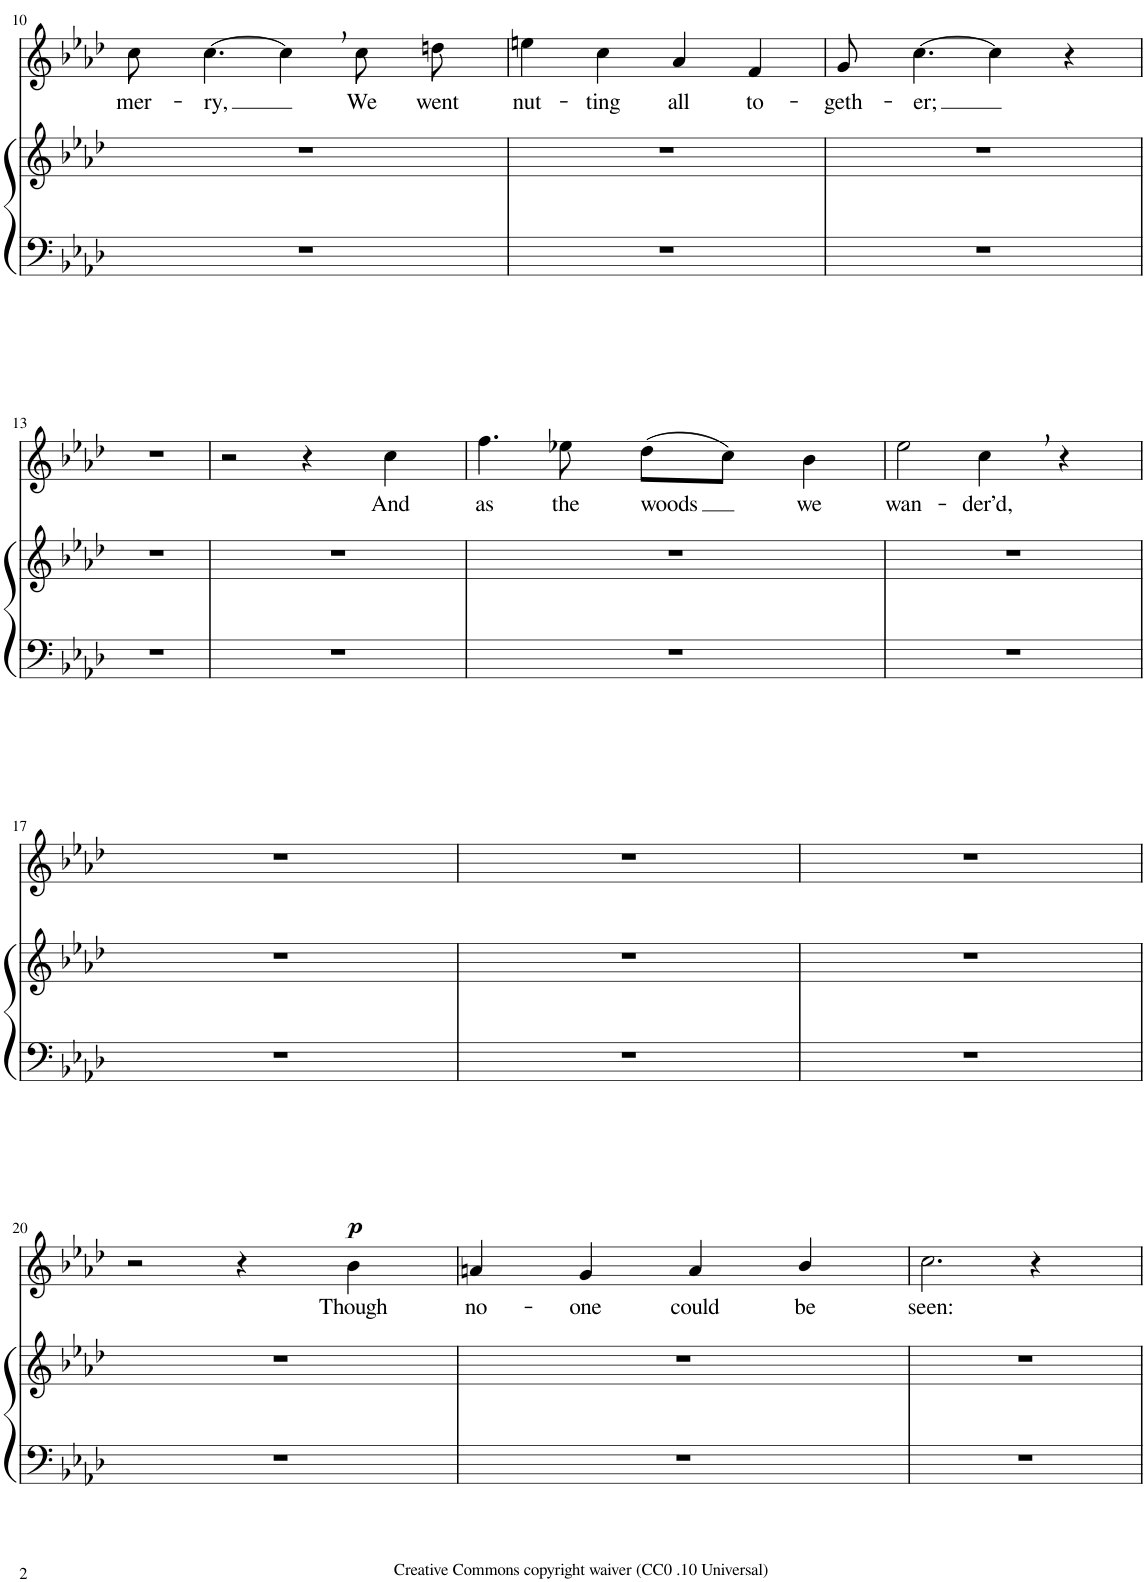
**kern	**kern	**kern	**text	**dynam	**kern
*part3	*part3	*part2	*part2	*part2	*part1
*staff4	*staff3	*staff2	*staff2	*staff2	*staff1
*I"Piano	*	*I"Voice	*	*	*I"Voice
*I'Pno	*	*	*	*	*
!!LO:PB:g=z
*clefF4	*clefG2	*clefG2	*	*	*clefG2
*k[b-e-a-d-]	*k[b-e-a-d-]	*k[b-e-a-d-]	*	*	*k[b-e-a-d-]
*M4/4	*M4/4	*M4/4	*	*	*M4/4
*met(c)	*met(c)	*met(c)	*	*	*met(c)
=10	=10	=10	=10	=10	=10
!	!	!	!LO:LY:b	!	!
1r	1r	8cc\	mer-	.	1r
!	!	!	!LO:LY:b	!	!
.	.	[4.cc\	-ry,	.	.
.	.	4cc,\]	.	.	.
!	!	!	!LO:LY:b	!	!
.	.	8cc\	We	.	.
!	!	!	!LO:LY:b	!	!
.	.	8ddn\	went	.	.
=11	=11	=11	=11	=11	=11
!	!	!	!LO:LY:b	!	!
1r	1r	4een\	nut-	.	1r
!	!	!	!LO:LY:b	!	!
.	.	4cc\	-ting	.	.
!	!	!	!LO:LY:b	!	!
.	.	4a-/	all	.	.
!	!	!	!LO:LY:b	!	!
.	.	4f/	to-	.	.
=12	=12	=12	=12	=12	=12
!	!	!	!LO:LY:b	!	!
1r	1r	8g/	-geth-	.	1r
!	!	!	!LO:LY:b	!	!
.	.	[4.cc\	-er;	.	.
.	.	4cc\]	.	.	.
.	.	4r	.	.	.
!!LO:LB:g=z
=13	=13	=13	=13	=13	=13
1r	1r	1r	.	.	1r
=14	=14	=14	=14	=14	=14
1r	1r	2r	.	.	1r
.	.	4r	.	.	.
!	!	!	!LO:LY:b	!	!
.	.	4cc\	And	.	.
=15	=15	=15	=15	=15	=15
!	!	!	!LO:LY:b	!	!
1r	1r	4.ff\	as	.	1r
!	!	!	!LO:LY:b	!	!
.	.	8ee-X\	the	.	.
!	!	!	!LO:LY:b	!	!
.	.	(8dd-\L	woods	.	.
.	.	8cc\J)	.	.	.
!	!	!	!LO:LY:b	!	!
.	.	4b-\	we	.	.
=16	=16	=16	=16	=16	=16
!	!	!	!LO:LY:b	!	!
1r	1r	2ee-\	wan-	.	1r
!	!	!	!LO:LY:b	!	!
.	.	4cc,\	-der’d,	.	.
.	.	4r	.	.	.
!!LO:LB:g=z
=17	=17	=17	=17	=17	=17
1r	1r	1r	.	.	1r
=18	=18	=18	=18	=18	=18
1r	1r	1r	.	.	1r
=19	=19	=19	=19	=19	=19
1r	1r	1r	.	.	1r
!!LO:LB:g=z
=20	=20	=20	=20	=20	=20
1r	1r	2r	.	.	1r
.	.	4r	.	.	.
!	!	!	!LO:LY:b	!LO:DY:a	!
.	.	4b-\	Though	p	.
=21	=21	=21	=21	=21	=21
!	!	!	!LO:LY:b	!	!
1r	1r	4an/	no-	.	1r
!	!	!	!LO:LY:b	!	!
.	.	4g/	-one	.	.
!	!	!	!LO:LY:b	!	!
.	.	4a/	could	.	.
!	!	!	!LO:LY:b	!	!
.	.	4b-/	be	.	.
=22	=22	=22	=22	=22	=22
!	!	!	!LO:LY:b	!	!
1r	1r	2.cc\	seen:	.	1r
.	.	4r	.	.	.
=	=	=	=	=	=
*-	*-	*-	*-	*-	*-
